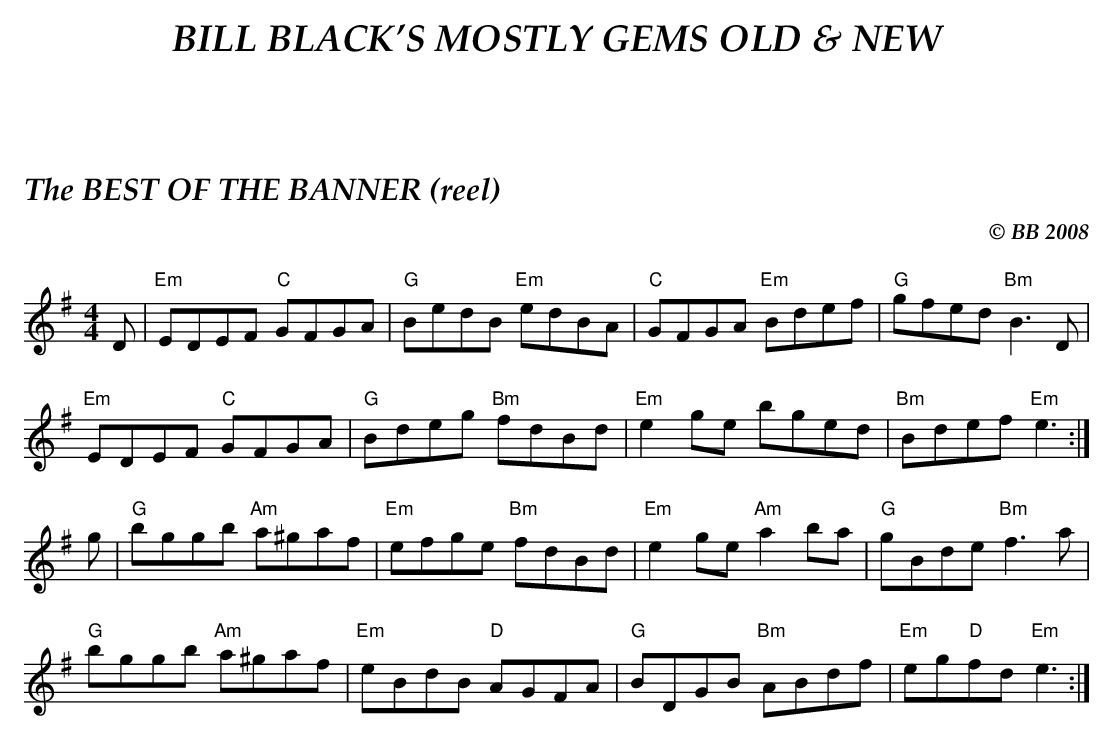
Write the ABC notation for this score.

X:1
T:BEST OF THE BANNER (reel), The
C:© BB 2008
L:1/8
Q:1/4=180
M:4/4
K:Em
D|"Em" EDEF "C"GFGA|"G"BedB "Em"edBA|"C"GFGA "Em"Bdef|"G"gfed "Bm"B3D|
"Em"EDEF "C"GFGA|"G"Bdeg "Bm"fdBd|"Em"e2 ge bged|"Bm"Bdef "Em"e3 :|
g|"G"bggb "Am"a^gaf|"Em" efge "Bm" fdBd|"Em"e2ge "Am"a2ba|"G"gBde "Bm"f3a|
"G"bggb "Am"a^gaf|"Em"eBdB "D"AGFA|"G"BDGB "Bm" ABdf|"Em" eg"D"fd "Em"e3 :|
